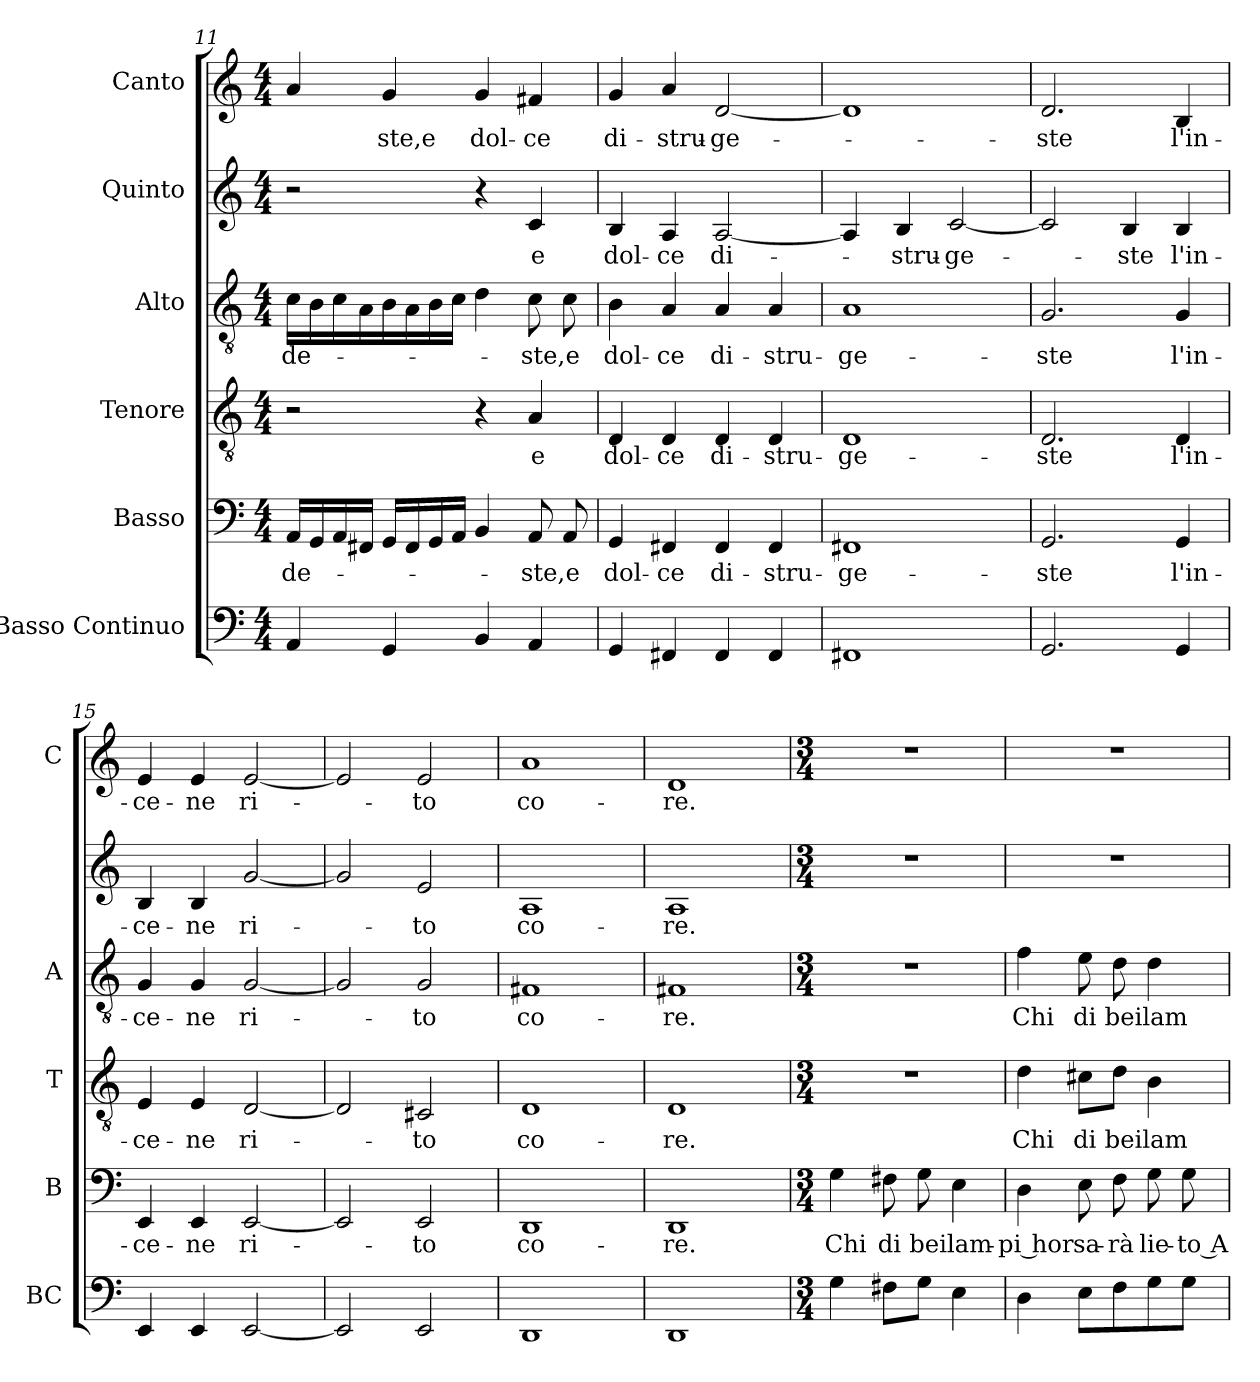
**kern	**kern	**text	**kern	**text	**kern	**text	**kern	**text	**kern	**text
*part6	*part5	*part5	*part4	*part4	*part3	*part3	*part2	*part2	*part1	*part1
*staff6	*staff5	*staff5	*staff4	*staff4	*staff3	*staff3	*staff2	*staff2	*staff1	*staff1
*I"Basso Continuo	*I"Basso	*	*I"Tenore	*	*I"Alto	*	*I"Quinto	*	*I"Canto	*
*I'BC	*I'B	*	*I'T	*	*I'A	*	*	*	*I'C	*
*clefF4	*clefF4	*	*clefGv2	*	*clefGv2	*	*clefG2	*	*clefG2	*
*k[]	*k[]	*	*k[]	*	*k[]	*	*k[]	*	*k[]	*
*C:	*C:	*	*C:	*	*C:	*	*C:	*	*C:	*
*M4/4	*M4/4	*	*M4/4	*	*M4/4	*	*M4/4	*	*M4/4	*
=11	=11	=11	=11	=11	=11	=11	=11	=11	=11	=11
!	!	!LO:LY:b	!	!	!	!LO:LY:b	!	!	!	!
4AA/	16AA/LL	-de-	2r	.	16c\LL	-de-	2r	.	4a/	.
.	16GG/	.	.	.	16B\	.	.	.	.	.
.	16AA/	.	.	.	16c\	.	.	.	.	.
.	16FF#X/JJ	.	.	.	16A\	.	.	.	.	.
!	!	!	!	!	!	!	!	!	!	!LO:LY:b
4GG/	16GG/LL	.	.	.	16B\	.	.	.	4g/	-ste,e
.	16FF#/	.	.	.	16A\	.	.	.	.	.
.	16GG/	.	.	.	16B\	.	.	.	.	.
.	16AA/JJ	.	.	.	16c\JJ	.	.	.	.	.
!	!	!	!	!	!	!	!	!	!	!LO:LY:b
4BB/	4BB/	.	4r	.	4d\	.	4r	.	4g/	dol-
!	!	!LO:LY:b	!	!LO:LY:b	!	!LO:LY:b	!	!LO:LY:b	!	!LO:LY:b
4AA/	8AA/	-ste,	4A/	e	8c\	-ste,	4c/	e	4f#X/	-ce
!	!	!LO:LY:b	!	!	!	!LO:LY:b	!	!	!	!
.	8AA/	e	.	.	8c\	e	.	.	.	.
=12	=12	=12	=12	=12	=12	=12	=12	=12	=12	=12
!	!	!LO:LY:b	!	!LO:LY:b	!	!LO:LY:b	!	!LO:LY:b	!	!LO:LY:b
4GG/	4GG/	dol-	4D/	dol-	4B\	dol-	4B/	dol-	4g/	di-
!	!	!LO:LY:b	!	!LO:LY:b	!	!LO:LY:b	!	!LO:LY:b	!	!LO:LY:b
4FF#X/	4FF#X/	-ce	4D/	-ce	4A/	-ce	4A/	-ce	4a/	-stru-
!	!	!LO:LY:b	!	!LO:LY:b	!	!LO:LY:b	!	!LO:LY:b	!	!LO:LY:b
4FF#/	4FF#/	di-	4D/	di-	4A/	di-	[2A/	di-	[2d/	-ge-
!	!	!LO:LY:b	!	!LO:LY:b	!	!LO:LY:b	!	!	!	!
4FF#/	4FF#/	-stru-	4D/	-stru-	4A/	-stru-	.	.	.	.
=13	=13	=13	=13	=13	=13	=13	=13	=13	=13	=13
!	!	!LO:LY:b	!	!LO:LY:b	!	!LO:LY:b	!	!	!	!
1FF#X	1FF#X	-ge-	1D	-ge-	1A	-ge-	4A/]	.	1d]	.
!	!	!	!	!	!	!	!	!LO:LY:b	!	!
.	.	.	.	.	.	.	4B/	-stru-	.	.
!	!	!	!	!	!	!	!	!LO:LY:b	!	!
.	.	.	.	.	.	.	[2c/	-ge-	.	.
!!LO:PB:g=z
=14	=14	=14	=14	=14	=14	=14	=14	=14	=14	=14
!	!	!LO:LY:b	!	!LO:LY:b	!	!LO:LY:b	!	!	!	!LO:LY:b
2.GG/	2.GG/	-ste	2.D/	-ste	2.G/	-ste	2c/]	.	2.d/	-ste
!	!	!	!	!	!	!	!	!LO:LY:b	!	!
.	.	.	.	.	.	.	4B/	-ste	.	.
!	!	!LO:LY:b	!	!LO:LY:b	!	!LO:LY:b	!	!LO:LY:b	!	!LO:LY:b
4GG/	4GG/	l'in-	4D/	l'in-	4G/	l'in-	4B/	l'in-	4B/	l'in-
=15	=15	=15	=15	=15	=15	=15	=15	=15	=15	=15
!	!	!LO:LY:b	!	!LO:LY:b	!	!LO:LY:b	!	!LO:LY:b	!	!LO:LY:b
4EE/	4EE/	-ce-	4E/	-ce-	4G/	-ce-	4B/	-ce-	4e/	-ce-
!	!	!LO:LY:b	!	!LO:LY:b	!	!LO:LY:b	!	!LO:LY:b	!	!LO:LY:b
4EE/	4EE/	-ne	4E/	-ne	4G/	-ne	4B/	-ne	4e/	-ne
!	!	!LO:LY:b	!	!LO:LY:b	!	!LO:LY:b	!	!LO:LY:b	!	!LO:LY:b
[2EE/	[2EE/	ri-	[2D/	ri-	[2G/	ri-	[2g/	ri-	[2e/	ri-
=16	=16	=16	=16	=16	=16	=16	=16	=16	=16	=16
2EE/]	2EE/]	.	2D/]	.	2G/]	.	2g/]	.	2e/]	.
!	!	!LO:LY:b	!	!LO:LY:b	!	!LO:LY:b	!	!LO:LY:b	!	!LO:LY:b
2EE/	2EE/	-to	2C#X/	-to	2G/	-to	2e/	-to	2e/	-to
=17	=17	=17	=17	=17	=17	=17	=17	=17	=17	=17
!	!	!LO:LY:b	!	!LO:LY:b	!	!LO:LY:b	!	!LO:LY:b	!	!LO:LY:b
1DD	1DD	co-	1D	co-	1F#X	co-	1A	co-	1a	co-
=18	=18	=18	=18	=18	=18	=18	=18	=18	=18	=18
!	!	!LO:LY:b	!	!LO:LY:b	!	!LO:LY:b	!	!LO:LY:b	!	!LO:LY:b
1DD	1DD	-re.	1D	-re.	1F#X	-re.	1A	-re.	1d	-re.
=19	=19	=19	=19	=19	=19	=19	=19	=19	=19	=19
*M3/4	*M3/4	*	*M3/4	*	*M3/4	*	*M3/4	*	*M3/4	*
!	!	!LO:LY:b	!	!	!	!	!	!	!	!
4G\	4G\	Chi	2.r	.	2.r	.	2.r	.	2.r	.
!	!	!LO:LY:b	!	!	!	!	!	!	!	!
8F#X\L	8F#X\	di	.	.	.	.	.	.	.	.
!	!	!LO:LY:b	!	!	!	!	!	!	!	!
8G\J	8G\	bei	.	.	.	.	.	.	.	.
!	!	!LO:LY:b	!	!	!	!	!	!	!	!
4E\	4E\	lam-	.	.	.	.	.	.	.	.
=20	=20	=20	=20	=20	=20	=20	=20	=20	=20	=20
!	!	!LO:LY:b	!	!LO:LY:b	!	!LO:LY:b	!	!	!	!
4D\	4D\	-pi hor	4d\	Chi	4f\	Chi	2.r	.	2.r	.
!	!	!LO:LY:b	!	!LO:LY:b	!	!LO:LY:b	!	!	!	!
8E\L	8E\	sa-	8c#X\L	di	8e\	di	.	.	.	.
!	!	!LO:LY:b	!	!LO:LY:b	!	!LO:LY:b	!	!	!	!
8F\	8F\	-rà	8d\J	bei	8d\	bei	.	.	.	.
!	!	!LO:LY:b	!	!LO:LY:b	!	!LO:LY:b	!	!	!	!
8G\	8G\	lie-	4B\	lam-	4d\	lam-	.	.	.	.
!	!	!LO:LY:b	!	!	!	!	!	!	!	!
8G\J	8G\	-to A-	.	.	.	.	.	.	.	.
=	=	=	=	=	=	=	=	=	=	=
*-	*-	*-	*-	*-	*-	*-	*-	*-	*-	*-
